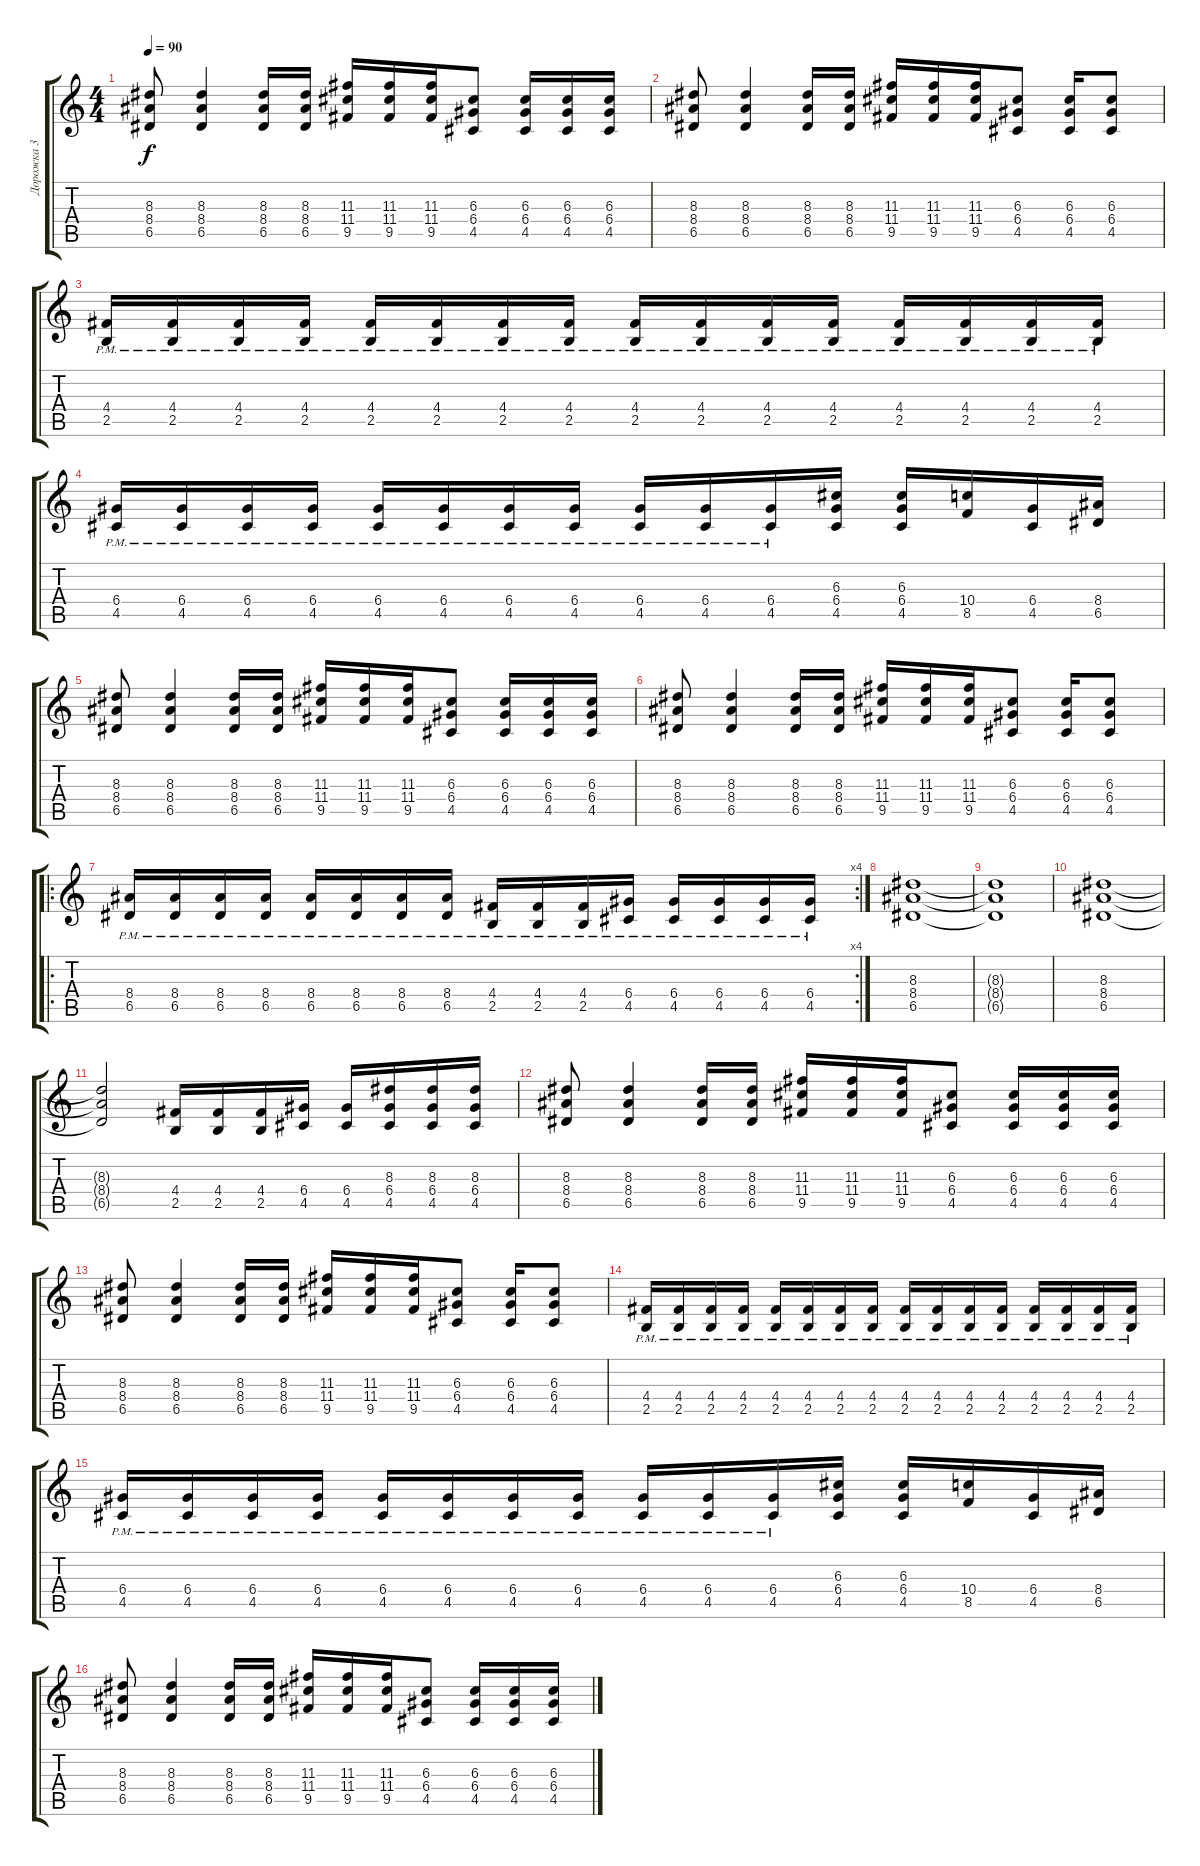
\track ("Дорожка 3" "Дорожка 3") {instrument distortionguitar}
\staff {score tabs}
\tuning (E4 B3 G3 D3 A2 E2) {hide}
\ts (4 4)
\tempo 90
\clef g2
\ks c
(8.3 8.4 6.5).8{dy f} (8.3 8.4 6.5).4 (8.3 8.4 6.5).16 (8.3 8.4 6.5).16 (11.3 11.4 9.5).16 (11.3 11.4 9.5).16 (11.3 11.4 9.5).16 (6.3 6.4 4.5).8 (6.3 6.4 4.5).16 (6.3 6.4 4.5).16 (6.3 6.4 4.5).16 |
(8.3 8.4 6.5).8 (8.3 8.4 6.5).4 (8.3 8.4 6.5).16 (8.3 8.4 6.5).16 (11.3 11.4 9.5).16 (11.3 11.4 9.5).16 (11.3 11.4 9.5).16 (6.3 6.4 4.5).8 (6.3 6.4 4.5).16 (6.3 6.4 4.5).8 |
(4.4{pm} 2.5{pm}).16 (4.4{pm} 2.5{pm}).16 (4.4{pm} 2.5{pm}).16 (4.4{pm} 2.5{pm}).16 (4.4{pm} 2.5{pm}).16 (4.4{pm} 2.5{pm}).16 (4.4{pm} 2.5{pm}).16 (4.4{pm} 2.5{pm}).16 (4.4{pm} 2.5{pm}).16 (4.4{pm} 2.5{pm}).16 (4.4{pm} 2.5{pm}).16 (4.4{pm} 2.5{pm}).16 (4.4{pm} 2.5{pm}).16 (4.4{pm} 2.5{pm}).16 (4.4{pm} 2.5{pm}).16 (4.4{pm} 2.5{pm}).16 |
(6.4{pm} 4.5{pm}).16 (6.4{pm} 4.5{pm}).16 (6.4{pm} 4.5{pm}).16 (6.4{pm} 4.5{pm}).16 (6.4{pm} 4.5{pm}).16 (6.4{pm} 4.5{pm}).16 (6.4{pm} 4.5{pm}).16 (6.4{pm} 4.5{pm}).16 (6.4{pm} 4.5{pm}).16 (6.4{pm} 4.5{pm}).16 (6.4{pm} 4.5{pm}).16 (6.3 6.4 4.5).16 (6.3 6.4 4.5).16 (10.4 8.5).16 (6.4 4.5).16 (8.4 6.5).16 |
(8.3 8.4 6.5).8 (8.3 8.4 6.5).4 (8.3 8.4 6.5).16 (8.3 8.4 6.5).16 (11.3 11.4 9.5).16 (11.3 11.4 9.5).16 (11.3 11.4 9.5).16 (6.3 6.4 4.5).8 (6.3 6.4 4.5).16 (6.3 6.4 4.5).16 (6.3 6.4 4.5).16 |
(8.3 8.4 6.5).8 (8.3 8.4 6.5).4 (8.3 8.4 6.5).16 (8.3 8.4 6.5).16 (11.3 11.4 9.5).16 (11.3 11.4 9.5).16 (11.3 11.4 9.5).16 (6.3 6.4 4.5).8 (6.3 6.4 4.5).16 (6.3 6.4 4.5).8 |
\ro
\rc 4
(8.4{pm} 6.5{pm}).16 (8.4{pm} 6.5{pm}).16 (8.4{pm} 6.5{pm}).16 (8.4{pm} 6.5{pm}).16 (8.4{pm} 6.5{pm}).16 (8.4{pm} 6.5{pm}).16 (8.4{pm} 6.5{pm}).16 (8.4{pm} 6.5{pm}).16 (4.4{pm} 2.5{pm}).16 (4.4{pm} 2.5{pm}).16 (4.4{pm} 2.5{pm}).16 (6.4{pm} 4.5{pm}).16 (6.4{pm} 4.5{pm}).16 (6.4{pm} 4.5{pm}).16 (6.4{pm} 4.5{pm}).16 (6.4{pm} 4.5{pm}).16 |
(8.3 8.4 6.5).1 |
(8.3{t} 8.4{t} 6.5{t}).1 |
(8.3 8.4 6.5).1 |
(8.3{t} 8.4{t} 6.5{t}).2 (4.4 2.5).16 (4.4 2.5).16 (4.4 2.5).16 (6.4 4.5).16 (6.4 4.5).16 (8.3 6.4 4.5).16 (8.3 6.4 4.5).16 (8.3 6.4 4.5).16 |
(8.3 8.4 6.5).8 (8.3 8.4 6.5).4 (8.3 8.4 6.5).16 (8.3 8.4 6.5).16 (11.3 11.4 9.5).16 (11.3 11.4 9.5).16 (11.3 11.4 9.5).16 (6.3 6.4 4.5).8 (6.3 6.4 4.5).16 (6.3 6.4 4.5).16 (6.3 6.4 4.5).16 |
(8.3 8.4 6.5).8 (8.3 8.4 6.5).4 (8.3 8.4 6.5).16 (8.3 8.4 6.5).16 (11.3 11.4 9.5).16 (11.3 11.4 9.5).16 (11.3 11.4 9.5).16 (6.3 6.4 4.5).8 (6.3 6.4 4.5).16 (6.3 6.4 4.5).8 |
(4.4{pm} 2.5{pm}).16 (4.4{pm} 2.5{pm}).16 (4.4{pm} 2.5{pm}).16 (4.4{pm} 2.5{pm}).16 (4.4{pm} 2.5{pm}).16 (4.4{pm} 2.5{pm}).16 (4.4{pm} 2.5{pm}).16 (4.4{pm} 2.5{pm}).16 (4.4{pm} 2.5{pm}).16 (4.4{pm} 2.5{pm}).16 (4.4{pm} 2.5{pm}).16 (4.4{pm} 2.5{pm}).16 (4.4{pm} 2.5{pm}).16 (4.4{pm} 2.5{pm}).16 (4.4{pm} 2.5{pm}).16 (4.4{pm} 2.5{pm}).16 |
(6.4{pm} 4.5{pm}).16 (6.4{pm} 4.5{pm}).16 (6.4{pm} 4.5{pm}).16 (6.4{pm} 4.5{pm}).16 (6.4{pm} 4.5{pm}).16 (6.4{pm} 4.5{pm}).16 (6.4{pm} 4.5{pm}).16 (6.4{pm} 4.5{pm}).16 (6.4{pm} 4.5{pm}).16 (6.4{pm} 4.5{pm}).16 (6.4{pm} 4.5{pm}).16 (6.3 6.4 4.5).16 (6.3 6.4 4.5).16 (10.4 8.5).16 (6.4 4.5).16 (8.4 6.5).16 |
(8.3 8.4 6.5).8 (8.3 8.4 6.5).4 (8.3 8.4 6.5).16 (8.3 8.4 6.5).16 (11.3 11.4 9.5).16 (11.3 11.4 9.5).16 (11.3 11.4 9.5).16 (6.3 6.4 4.5).8 (6.3 6.4 4.5).16 (6.3 6.4 4.5).16 (6.3 6.4 4.5).16
